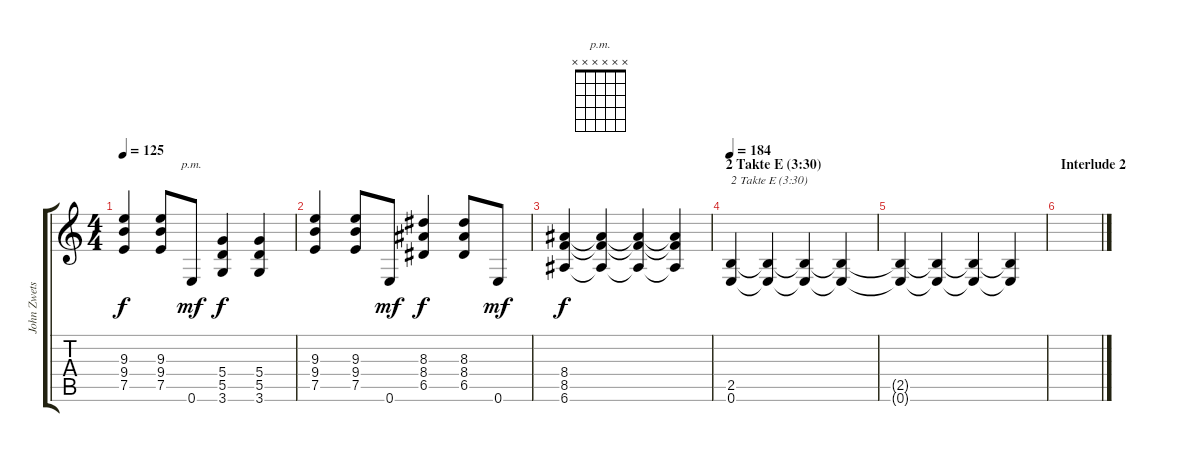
\track ("John Zwetsloot" "John Zwets") {instrument overdrivenguitar}
\staff {score tabs}
\tuning (E4 B3 G3 D3 A2 E2) {hide}
\chord ("p.m." x x x x x x)
\ts (4 4)
\tempo 125
\clef g2
\ks c
(9.3 9.4 7.5).4{dy f} (9.3 9.4 7.5).8 0.6.8{ch "p.m." dy mf} (5.4 5.5 3.6).4{dy f} (5.4 5.5 3.6).4 |
(9.3 9.4 7.5).4 (9.3 9.4 7.5).8 0.6.8{dy mf} (8.3 8.4 6.5).4{dy f} (8.3 8.4 6.5).8 0.6.8{dy mf} |
(8.4 8.5 6.6).4{dy f} (8.4{t} 8.5{t} 6.6{t}).4 (8.4{t} 8.5{t} 6.6{t}).4 (8.4{t} 8.5{t} 6.6{t}).4 |
\section ("" "2 Takte E (3:30)")
\tempo 184
(2.5 0.6).4{txt "2 Takte E (3:30)"} (2.5{t} 0.6{t}).4 (2.5{t} 0.6{t}).4 (2.5{t} 0.6{t}).4 |
(2.5{t} 0.6{t}).4 (2.5{t} 0.6{t}).4 (2.5{t} 0.6{t}).4 (2.5{t} 0.6{t}).4 |
\section ("" "Interlude 2")
